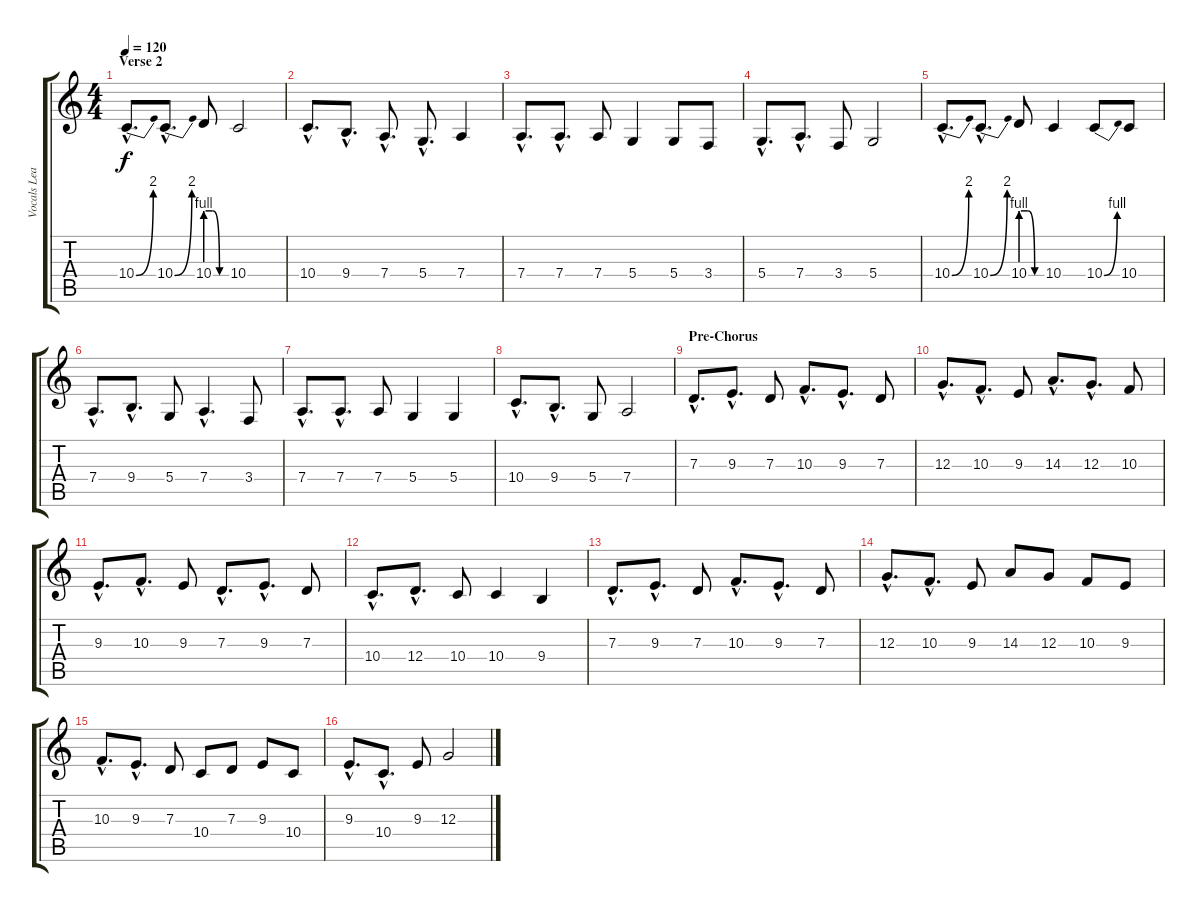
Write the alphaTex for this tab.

\track ("Vocals Lead 2 (sawtooth)" "Vocals Lea") {instrument lead2sawtooth}
\staff {score tabs}
\tuning (E4 B3 G3 D3 A2 D2) {hide}
\ts (4 4)
\section ("" "Verse 2")
\tempo 120
\clef g2
\ks c
10.4{be (bend 0 0 60 8) hac}.8{d dy f} 10.4{be (bend 0 0 60 8) hac}.8{d} 10.4{be (custom 0 4 20 4 40 0 60 0)}.8 10.4.2 |
10.4{hac}.8{d} 9.4{hac}.8{d} 7.4{hac}.8{d} 5.4{hac}.8{d} 7.4.4 |
7.4{hac}.8{d} 7.4{hac}.8{d} 7.4.8 5.4.4 5.4.8 3.4.8 |
5.4{hac}.8{d} 7.4{hac}.8{d} 3.4.8 5.4.2 |
10.4{be (bend 0 0 60 8) hac}.8{d} 10.4{be (bend 0 0 60 8) hac}.8{d} 10.4{be (custom 0 4 20 4 40 0 60 0)}.8 10.4.4 10.4{be (bend 0 0 60 4)}.8 10.4.8 |
7.4{hac}.8{d} 9.4{hac}.8{d} 5.4.8 7.4{hac}.4{d} 3.4.8 |
7.4{hac}.8{d} 7.4{hac}.8{d} 7.4.8 5.4.4 5.4.4 |
10.4{hac}.8{d} 9.4{hac}.8{d} 5.4.8 7.4.2 |
\section ("" "Pre-Chorus")
7.3{hac}.8{d} 9.3{hac}.8{d} 7.3.8 10.3{hac}.8{d} 9.3{hac}.8{d} 7.3.8 |
12.3{hac}.8{d} 10.3{hac}.8{d} 9.3.8 14.3{hac}.8{d} 12.3{hac}.8{d} 10.3.8 |
9.3{hac}.8{d} 10.3{hac}.8{d} 9.3.8 7.3{hac}.8{d} 9.3{hac}.8{d} 7.3.8 |
10.4{hac}.8{d} 12.4{hac}.8{d} 10.4.8 10.4.4 9.4.4 |
7.3{hac}.8{d} 9.3{hac}.8{d} 7.3.8 10.3{hac}.8{d} 9.3{hac}.8{d} 7.3.8 |
12.3{hac}.8{d} 10.3{hac}.8{d} 9.3.8 14.3.8 12.3.8 10.3.8 9.3.8 |
10.3{hac}.8{d} 9.3{hac}.8{d} 7.3.8 10.4.8 7.3.8 9.3.8 10.4.8 |
9.3{hac}.8{d} 10.4{hac}.8{d} 9.3.8 12.3.2
